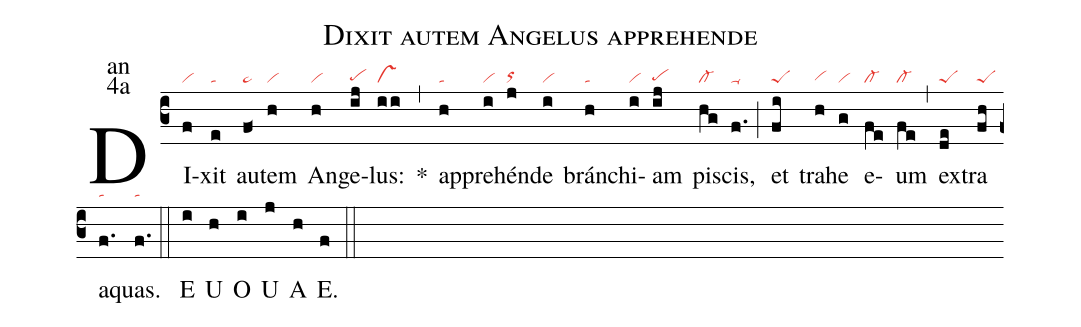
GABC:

name:Dixit autem Angelus apprehende;
office-part:an;
mode:4a;
nabc-lines:1;
%%
(c3)DI(f|vi)xit(e|ta) au(f<|ta>)tem(h|vi) An(h|vi)ge(ij|pehg)lus:(ii|vs) *(,) ap(h|ta)pre(i|vi)hén(j|orhh)de(i|vi) brán(h|ta)chi(i|vi)am(ij|pehg) pi(hg|cl-)scis,(f.|ta-) (;) et(fi|peS) tra(h|vihg)he(g|vi) e(fe|cl-)um(fe|cl-) (,) ex(de|peS)tra(fh|peS) a(f.|ta)quas.(f.|ta) (::) E(i) U(h) O(i) U(j) A(h) E.(f) (::)
